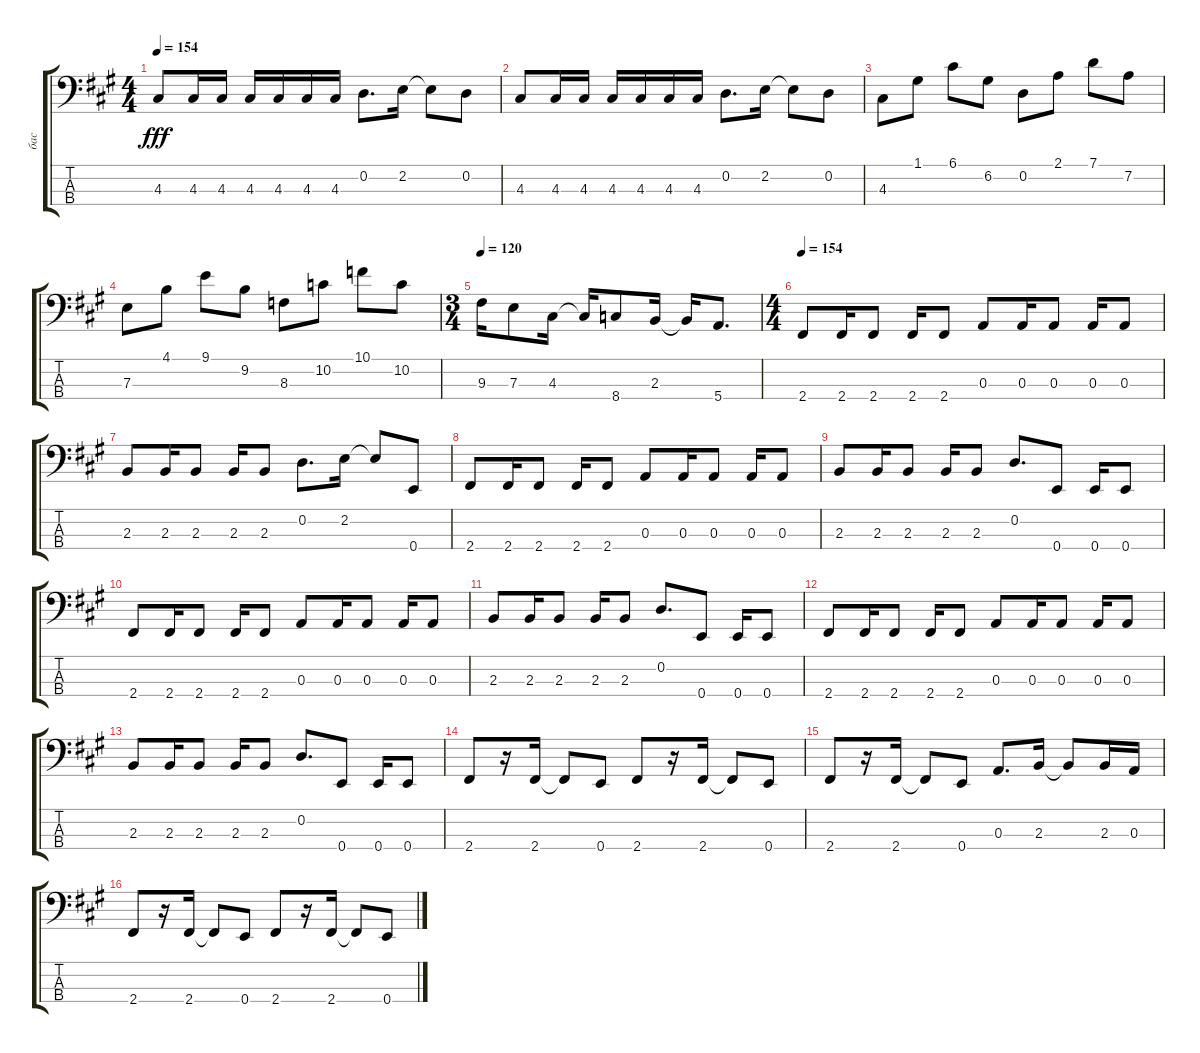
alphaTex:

\track ("бас" "бас") {instrument electricbassfinger}
\staff {score tabs}
\tuning (G2 D2 A1 E1) {hide}
\ts (4 4)
\tempo 154
\clef f4
\ks f#minor
4.3.8{dy fff} 4.3.16 4.3.16 4.3.16 4.3.16 4.3.16 4.3.16 0.2.8{d} 2.2.16 2.2{t}.8 0.2.8 |
4.3.8 4.3.16 4.3.16 4.3.16 4.3.16 4.3.16 4.3.16 0.2.8{d} 2.2.16 2.2{t}.8 0.2.8 |
4.3.8 1.1.8 6.1.8 6.2.8 0.2.8 2.1.8 7.1.8 7.2.8 |
7.3.8 4.1.8 9.1.8 9.2.8 8.3.8 10.2.8 10.1.8 10.2.8 |
\ts (3 4)
\tempo 120
9.3.16 7.3.8 4.3.16 4.3{t}.16 8.4.8 2.3.16 2.3{t}.16 5.4.8{d} |
\ts (4 4)
\tempo 154
2.4.8 2.4.16 2.4.8 2.4.16 2.4.8 0.3.8 0.3.16 0.3.8 0.3.16 0.3.8 |
2.3.8 2.3.16 2.3.8 2.3.16 2.3.8 0.2.8{d} 2.2.16 2.2{t}.8 0.4.8 |
2.4.8 2.4.16 2.4.8 2.4.16 2.4.8 0.3.8 0.3.16 0.3.8 0.3.16 0.3.8 |
2.3.8 2.3.16 2.3.8 2.3.16 2.3.8 0.2.8{d} 0.4.8 0.4.16 0.4.8 |
2.4.8 2.4.16 2.4.8 2.4.16 2.4.8 0.3.8 0.3.16 0.3.8 0.3.16 0.3.8 |
2.3.8 2.3.16 2.3.8 2.3.16 2.3.8 0.2.8{d} 0.4.8 0.4.16 0.4.8 |
2.4.8 2.4.16 2.4.8 2.4.16 2.4.8 0.3.8 0.3.16 0.3.8 0.3.16 0.3.8 |
2.3.8 2.3.16 2.3.8 2.3.16 2.3.8 0.2.8{d} 0.4.8 0.4.16 0.4.8 |
2.4.8 r.16 2.4.16 2.4{t}.8 0.4.8 2.4.8 r.16 2.4.16 2.4{t}.8 0.4.8 |
2.4.8 r.16 2.4.16 2.4{t}.8 0.4.8 0.3.8{d} 2.3.16 2.3{t}.8 2.3.16 0.3.16 |
2.4.8 r.16 2.4.16 2.4{t}.8 0.4.8 2.4.8 r.16 2.4.16 2.4{t}.8 0.4.8
